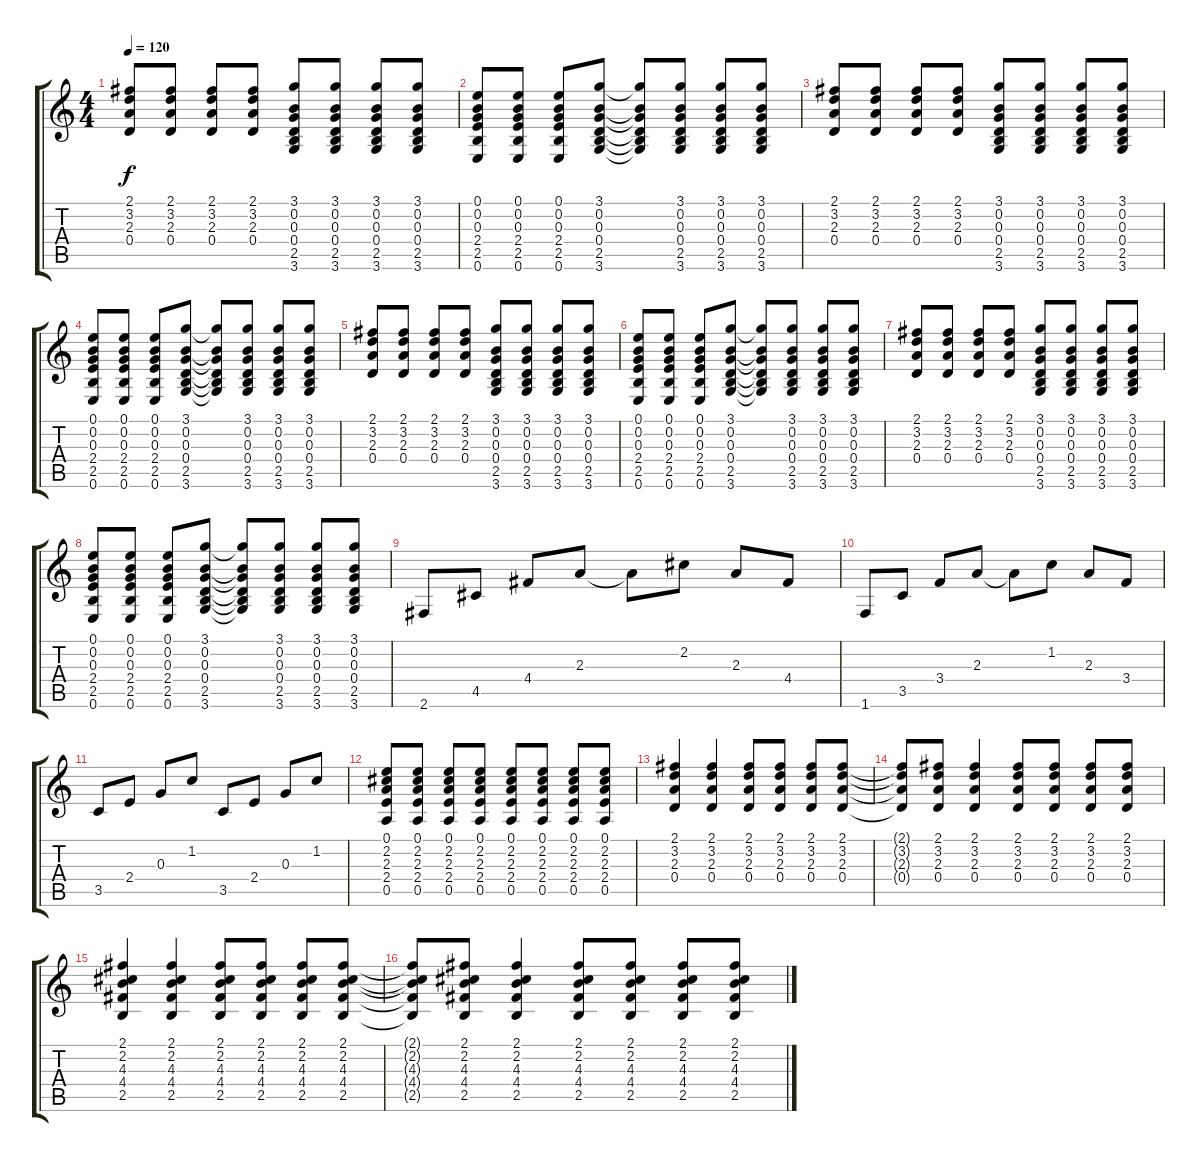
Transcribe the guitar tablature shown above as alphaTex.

\track (" " " ") {instrument overdrivenguitar}
\staff {score tabs}
\tuning (E4 B3 G3 D3 A2 E2) {hide}
\ts (4 4)
\tempo 120
\clef g2
\ks c
(2.1 3.2 2.3 0.4).8{dy f} (2.1 3.2 2.3 0.4).8 (2.1 3.2 2.3 0.4).8 (2.1 3.2 2.3 0.4).8 (3.1 0.2 0.3 0.4 2.5 3.6).8 (3.1 0.2 0.3 0.4 2.5 3.6).8 (3.1 0.2 0.3 0.4 2.5 3.6).8 (3.1 0.2 0.3 0.4 2.5 3.6).8 |
(0.1 0.2 0.3 2.4 2.5 0.6).8 (0.1 0.2 0.3 2.4 2.5 0.6).8 (0.1 0.2 0.3 2.4 2.5 0.6).8 (3.1 0.2 0.3 0.4 2.5 3.6).8 (3.1{t} 0.2{t} 0.3{t} 0.4{t} 2.5{t} 3.6{t}).8 (3.1 0.2 0.3 0.4 2.5 3.6).8 (3.1 0.2 0.3 0.4 2.5 3.6).8 (3.1 0.2 0.3 0.4 2.5 3.6).8 |
(2.1 3.2 2.3 0.4).8 (2.1 3.2 2.3 0.4).8 (2.1 3.2 2.3 0.4).8 (2.1 3.2 2.3 0.4).8 (3.1 0.2 0.3 0.4 2.5 3.6).8 (3.1 0.2 0.3 0.4 2.5 3.6).8 (3.1 0.2 0.3 0.4 2.5 3.6).8 (3.1 0.2 0.3 0.4 2.5 3.6).8 |
(0.1 0.2 0.3 2.4 2.5 0.6).8 (0.1 0.2 0.3 2.4 2.5 0.6).8 (0.1 0.2 0.3 2.4 2.5 0.6).8 (3.1 0.2 0.3 0.4 2.5 3.6).8 (3.1{t} 0.2{t} 0.3{t} 0.4{t} 2.5{t} 3.6{t}).8 (3.1 0.2 0.3 0.4 2.5 3.6).8 (3.1 0.2 0.3 0.4 2.5 3.6).8 (3.1 0.2 0.3 0.4 2.5 3.6).8 |
(2.1 3.2 2.3 0.4).8 (2.1 3.2 2.3 0.4).8 (2.1 3.2 2.3 0.4).8 (2.1 3.2 2.3 0.4).8 (3.1 0.2 0.3 0.4 2.5 3.6).8 (3.1 0.2 0.3 0.4 2.5 3.6).8 (3.1 0.2 0.3 0.4 2.5 3.6).8 (3.1 0.2 0.3 0.4 2.5 3.6).8 |
(0.1 0.2 0.3 2.4 2.5 0.6).8 (0.1 0.2 0.3 2.4 2.5 0.6).8 (0.1 0.2 0.3 2.4 2.5 0.6).8 (3.1 0.2 0.3 0.4 2.5 3.6).8 (3.1{t} 0.2{t} 0.3{t} 0.4{t} 2.5{t} 3.6{t}).8 (3.1 0.2 0.3 0.4 2.5 3.6).8 (3.1 0.2 0.3 0.4 2.5 3.6).8 (3.1 0.2 0.3 0.4 2.5 3.6).8 |
(2.1 3.2 2.3 0.4).8 (2.1 3.2 2.3 0.4).8 (2.1 3.2 2.3 0.4).8 (2.1 3.2 2.3 0.4).8 (3.1 0.2 0.3 0.4 2.5 3.6).8 (3.1 0.2 0.3 0.4 2.5 3.6).8 (3.1 0.2 0.3 0.4 2.5 3.6).8 (3.1 0.2 0.3 0.4 2.5 3.6).8 |
(0.1 0.2 0.3 2.4 2.5 0.6).8 (0.1 0.2 0.3 2.4 2.5 0.6).8 (0.1 0.2 0.3 2.4 2.5 0.6).8 (3.1 0.2 0.3 0.4 2.5 3.6).8 (3.1{t} 0.2{t} 0.3{t} 0.4{t} 2.5{t} 3.6{t}).8 (3.1 0.2 0.3 0.4 2.5 3.6).8 (3.1 0.2 0.3 0.4 2.5 3.6).8 (3.1 0.2 0.3 0.4 2.5 3.6).8 |
2.6.8 4.5.8 4.4.8 2.3.8 2.3{t}.8 2.2.8 2.3.8 4.4.8 |
1.6.8 3.5.8 3.4.8 2.3.8 2.3{t}.8 1.2.8 2.3.8 3.4.8 |
3.5.8 2.4.8 0.3.8 1.2.8 3.5.8 2.4.8 0.3.8 1.2.8 |
(0.1 2.2 2.3 2.4 0.5).8 (0.1 2.2 2.3 2.4 0.5).8 (0.1 2.2 2.3 2.4 0.5).8 (0.1 2.2 2.3 2.4 0.5).8 (0.1 2.2 2.3 2.4 0.5).8 (0.1 2.2 2.3 2.4 0.5).8 (0.1 2.2 2.3 2.4 0.5).8 (0.1 2.2 2.3 2.4 0.5).8 |
(2.1 3.2 2.3 0.4).4 (2.1 3.2 2.3 0.4).4 (2.1 3.2 2.3 0.4).8 (2.1 3.2 2.3 0.4).8 (2.1 3.2 2.3 0.4).8 (2.1 3.2 2.3 0.4).8 |
(2.1{t} 3.2{t} 2.3{t} 0.4{t}).8 (2.1 3.2 2.3 0.4).8 (2.1 3.2 2.3 0.4).4 (2.1 3.2 2.3 0.4).8 (2.1 3.2 2.3 0.4).8 (2.1 3.2 2.3 0.4).8 (2.1 3.2 2.3 0.4).8 |
(2.1 2.2 4.3 4.4 2.5).4 (2.1 2.2 4.3 4.4 2.5).4 (2.1 2.2 4.3 4.4 2.5).8 (2.1 2.2 4.3 4.4 2.5).8 (2.1 2.2 4.3 4.4 2.5).8 (2.1 2.2 4.3 4.4 2.5).8 |
(2.1{t} 2.2{t} 4.3{t} 4.4{t} 2.5{t}).8 (2.1 2.2 4.3 4.4 2.5).8 (2.1 2.2 4.3 4.4 2.5).4 (2.1 2.2 4.3 4.4 2.5).8 (2.1 2.2 4.3 4.4 2.5).8 (2.1 2.2 4.3 4.4 2.5).8 (2.1 2.2 4.3 4.4 2.5).8
